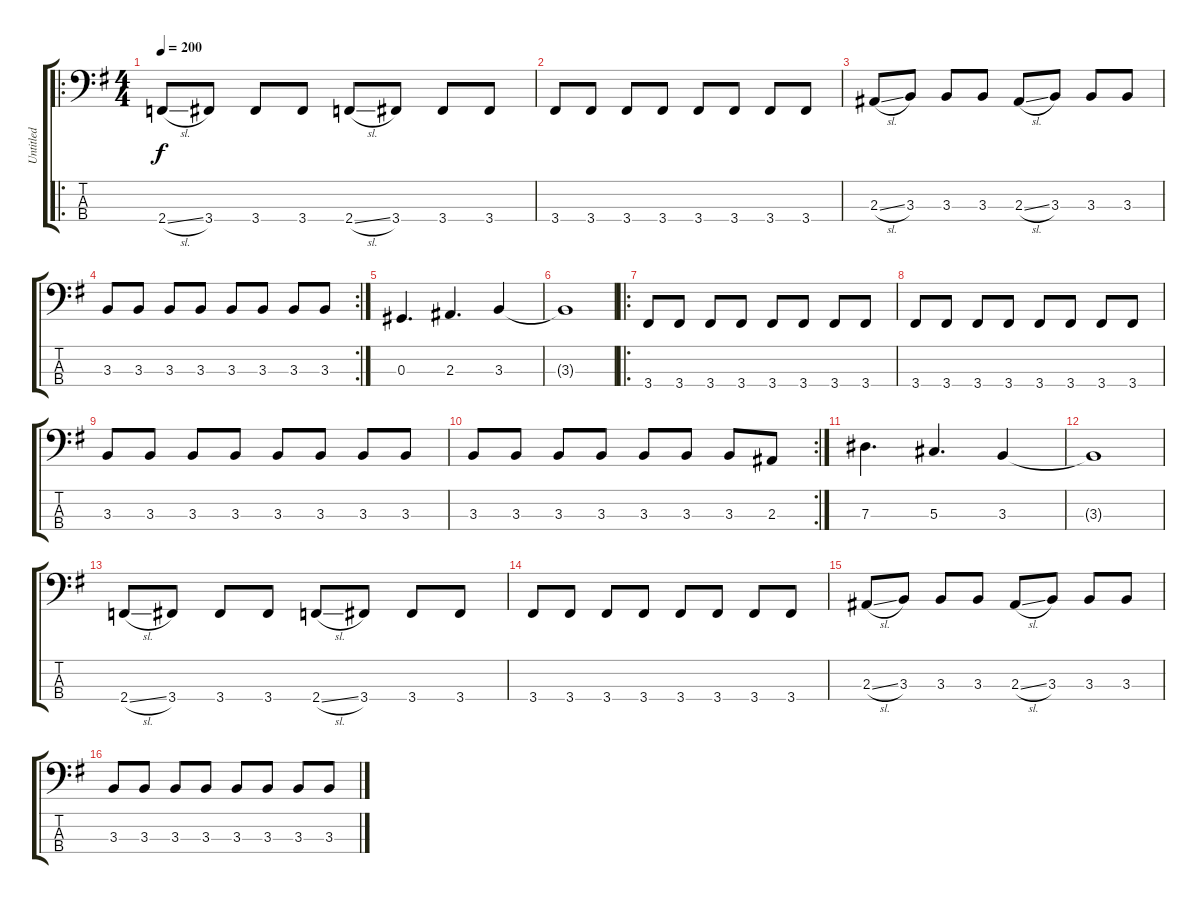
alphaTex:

\track ("Untitled" "Untitled") {instrument electricbasspick}
\staff {score tabs}
\tuning (Gb2 Db2 Ab1 Eb1) {hide}
\ro
\ts (4 4)
\tempo 200
\clef f4
\ks g
2.4{sl}.8{dy f instrument electricbasspick} 3.4.8 3.4.8 3.4.8 2.4{sl}.8 3.4.8 3.4.8 3.4.8 |
3.4.8 3.4.8 3.4.8 3.4.8 3.4.8 3.4.8 3.4.8 3.4.8 |
2.3{sl}.8 3.3.8 3.3.8 3.3.8 2.3{sl}.8 3.3.8 3.3.8 3.3.8 |
\rc 2
3.3.8 3.3.8 3.3.8 3.3.8 3.3.8 3.3.8 3.3.8 3.3.8 |
0.3.4{d} 2.3.4{d} 3.3.4 |
3.3{t}.1 |
\ro
3.4.8 3.4.8 3.4.8 3.4.8 3.4.8 3.4.8 3.4.8 3.4.8 |
3.4.8 3.4.8 3.4.8 3.4.8 3.4.8 3.4.8 3.4.8 3.4.8 |
3.3.8 3.3.8 3.3.8 3.3.8 3.3.8 3.3.8 3.3.8 3.3.8 |
\rc 2
3.3.8 3.3.8 3.3.8 3.3.8 3.3.8 3.3.8 3.3.8 2.3.8 |
7.3.4{d} 5.3.4{d} 3.3.4 |
3.3{t}.1 |
2.4{sl}.8 3.4.8 3.4.8 3.4.8 2.4{sl}.8 3.4.8 3.4.8 3.4.8 |
3.4.8 3.4.8 3.4.8 3.4.8 3.4.8 3.4.8 3.4.8 3.4.8 |
2.3{sl}.8 3.3.8 3.3.8 3.3.8 2.3{sl}.8 3.3.8 3.3.8 3.3.8 |
3.3.8 3.3.8 3.3.8 3.3.8 3.3.8 3.3.8 3.3.8 3.3.8
